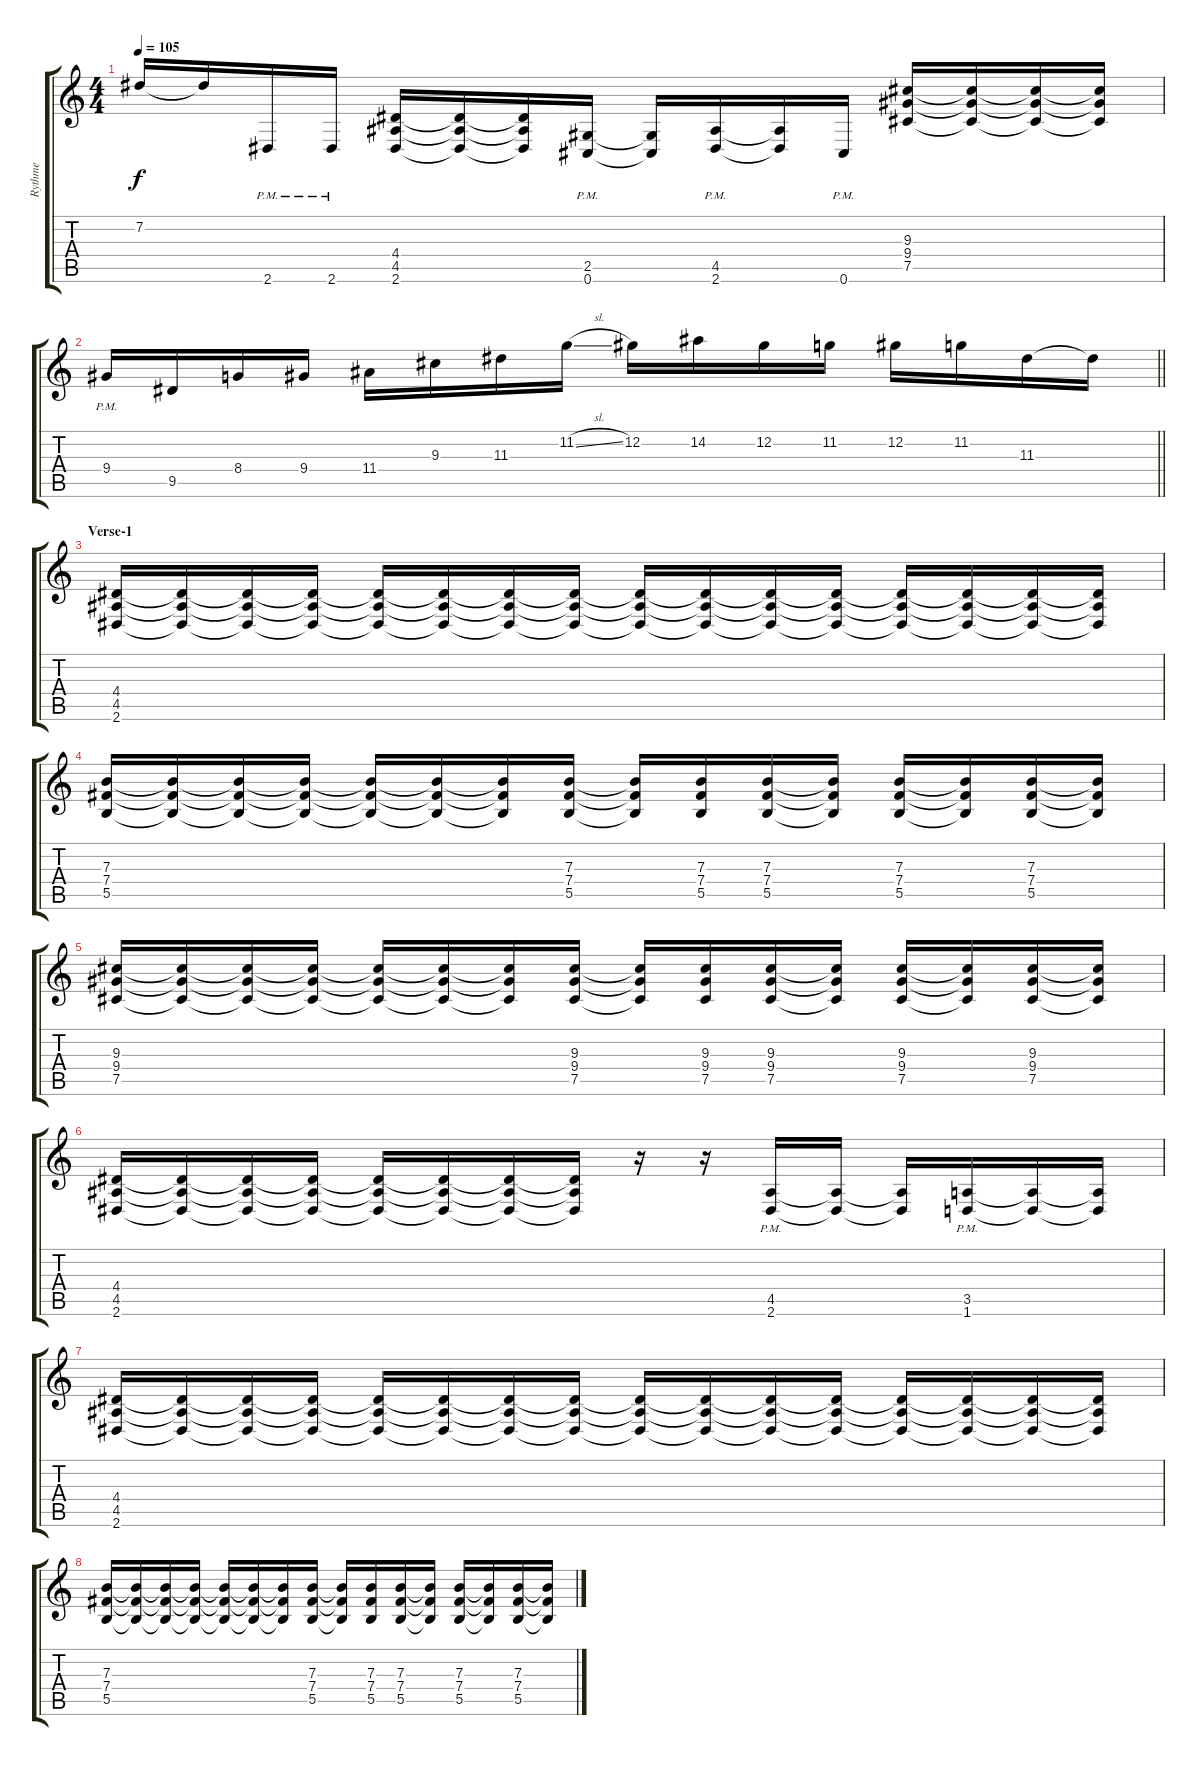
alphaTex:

\track ("Rythme" "Rythme") {instrument distortionguitar}
\staff {score tabs}
\tuning (Db4 Ab3 E3 B2 Gb2 Db2) {hide}
\ts (4 4)
\tempo 105
\clef g2
\ks c
7.2{t}.16{dy f} 7.2{t}.16 2.6{pm}.16 2.6{pm}.16 (4.4 4.5 2.6).16 (4.4{t} 4.5{t} 2.6{t}).16 (4.4{t} 4.5{t} 2.6{t}).16 (2.5{pm} 0.6{pm}).16 (2.5{t} 0.6{t}).16 (4.5{pm} 2.6{pm}).16 (4.5{t} 2.6{t}).16 0.6{pm}.16 (9.3 9.4 7.5).16 (9.3{t} 9.4{t} 7.5{t}).16 (9.3{t} 9.4{t} 7.5{t}).16 (9.3{t} 9.4{t} 7.5{t}).16 |
\barLineRight lightlight
9.4{pm}.16 9.5.16 8.4.16 9.4.16 11.4.16 9.3.16 11.3.16 11.2{sl}.16 12.2.16 14.2.16 12.2.16 11.2.16 12.2.16 11.2.16 11.3.16 11.3{t}.16 |
\section ("" "Verse-1")
(4.4 4.5 2.6).16 (4.4{t} 4.5{t} 2.6{t}).16 (4.4{t} 4.5{t} 2.6{t}).16 (4.4{t} 4.5{t} 2.6{t}).16 (4.4{t} 4.5{t} 2.6{t}).16 (4.4{t} 4.5{t} 2.6{t}).16 (4.4{t} 4.5{t} 2.6{t}).16 (4.4{t} 4.5{t} 2.6{t}).16 (4.4{t} 4.5{t} 2.6{t}).16 (4.4{t} 4.5{t} 2.6{t}).16 (4.4{t} 4.5{t} 2.6{t}).16 (4.4{t} 4.5{t} 2.6{t}).16 (4.4{t} 4.5{t} 2.6{t}).16 (4.4{t} 4.5{t} 2.6{t}).16 (4.4{t} 4.5{t} 2.6{t}).16 (4.4{t} 4.5{t} 2.6{t}).16 |
(7.3 7.4 5.5).16 (7.3{t} 7.4{t} 5.5{t}).16 (7.3{t} 7.4{t} 5.5{t}).16 (7.3{t} 7.4{t} 5.5{t}).16 (7.3{t} 7.4{t} 5.5{t}).16 (7.3{t} 7.4{t} 5.5{t}).16 (7.3{t} 7.4{t} 5.5{t}).16 (7.3 7.4 5.5).16 (7.3{t} 7.4{t} 5.5{t}).16 (7.3 7.4 5.5).16 (7.3 7.4 5.5).16 (7.3{t} 7.4{t} 5.5{t}).16 (7.3 7.4 5.5).16 (7.3{t} 7.4{t} 5.5{t}).16 (7.3 7.4 5.5).16 (7.3{t} 7.4{t} 5.5{t}).16 |
(9.3 9.4 7.5).16 (9.3{t} 9.4{t} 7.5{t}).16 (9.3{t} 9.4{t} 7.5{t}).16 (9.3{t} 9.4{t} 7.5{t}).16 (9.3{t} 9.4{t} 7.5{t}).16 (9.3{t} 9.4{t} 7.5{t}).16 (9.3{t} 9.4{t} 7.5{t}).16 (9.3 9.4 7.5).16 (9.3{t} 9.4{t} 7.5{t}).16 (9.3 9.4 7.5).16 (9.3 9.4 7.5).16 (9.3{t} 9.4{t} 7.5{t}).16 (9.3 9.4 7.5).16 (9.3{t} 9.4{t} 7.5{t}).16 (9.3 9.4 7.5).16 (9.3{t} 9.4{t} 7.5{t}).16 |
(4.4 4.5 2.6).16 (4.4{t} 4.5{t} 2.6{t}).16 (4.4{t} 4.5{t} 2.6{t}).16 (4.4{t} 4.5{t} 2.6{t}).16 (4.4{t} 4.5{t} 2.6{t}).16 (4.4{t} 4.5{t} 2.6{t}).16 (4.4{t} 4.5{t} 2.6{t}).16 (4.4{t} 4.5{t} 2.6{t}).16 r.16 r.16 (4.5{pm} 2.6{pm}).16 (4.5{t} 2.6{t}).16 (4.5{t} 2.6{t}).16 (3.5{pm} 1.6{pm}).16 (3.5{t} 1.6{t}).16 (3.5{t} 1.6{t}).16 |
(4.4 4.5 2.6).16 (4.4{t} 4.5{t} 2.6{t}).16 (4.4{t} 4.5{t} 2.6{t}).16 (4.4{t} 4.5{t} 2.6{t}).16 (4.4{t} 4.5{t} 2.6{t}).16 (4.4{t} 4.5{t} 2.6{t}).16 (4.4{t} 4.5{t} 2.6{t}).16 (4.4{t} 4.5{t} 2.6{t}).16 (4.4{t} 4.5{t} 2.6{t}).16 (4.4{t} 4.5{t} 2.6{t}).16 (4.4{t} 4.5{t} 2.6{t}).16 (4.4{t} 4.5{t} 2.6{t}).16 (4.4{t} 4.5{t} 2.6{t}).16 (4.4{t} 4.5{t} 2.6{t}).16 (4.4{t} 4.5{t} 2.6{t}).16 (4.4{t} 4.5{t} 2.6{t}).16 |
(7.3 7.4 5.5).16 (7.3{t} 7.4{t} 5.5{t}).16 (7.3{t} 7.4{t} 5.5{t}).16 (7.3{t} 7.4{t} 5.5{t}).16 (7.3{t} 7.4{t} 5.5{t}).16 (7.3{t} 7.4{t} 5.5{t}).16 (7.3{t} 7.4{t} 5.5{t}).16 (7.3 7.4 5.5).16 (7.3{t} 7.4{t} 5.5{t}).16 (7.3 7.4 5.5).16 (7.3 7.4 5.5).16 (7.3{t} 7.4{t} 5.5{t}).16 (7.3 7.4 5.5).16 (7.3{t} 7.4{t} 5.5{t}).16 (7.3 7.4 5.5).16 (7.3{t} 7.4{t} 5.5{t}).16
